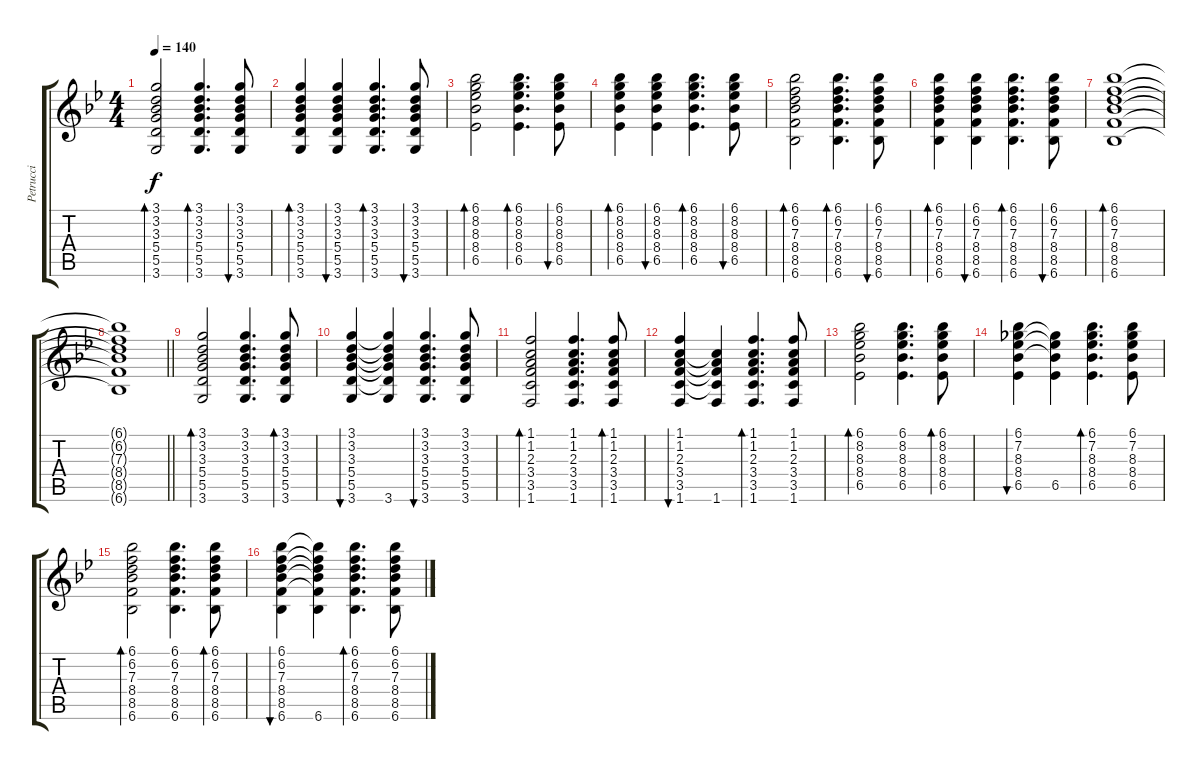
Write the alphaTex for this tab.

\track ("Petrucci" "Petrucci") {instrument acousticguitarsteel}
\staff {score tabs}
\tuning (E4 B3 G3 D3 A2 E2) {hide}
\ts (4 4)
\tempo 140
\clef g2
\ks bb
(3.1 3.2 3.3 5.4 5.5 3.6).2{bd 60 dy f} (3.1 3.2 3.3 5.4 5.5 3.6).4{d bd 60} (3.1 3.2 3.3 5.4 5.5 3.6).8{bu 60} |
(3.1 3.2 3.3 5.4 5.5 3.6).4{bd 60} (3.1 3.2 3.3 5.4 5.5 3.6).4{bu 60} (3.1 3.2 3.3 5.4 5.5 3.6).4{d bd 60} (3.1 3.2 3.3 5.4 5.5 3.6).8{bu 60} |
(6.1 8.2 8.3 8.4 6.5).2{bd 60} (6.1 8.2 8.3 8.4 6.5).4{d bd 60} (6.1 8.2 8.3 8.4 6.5).8{bu 60} |
(6.1 8.2 8.3 8.4 6.5).4{bd 60} (6.1 8.2 8.3 8.4 6.5).4{bu 60} (6.1 8.2 8.3 8.4 6.5).4{d bd 60} (6.1 8.2 8.3 8.4 6.5).8{bu 60} |
(6.1 6.2 7.3 8.4 8.5 6.6).2{bd 60} (6.1 6.2 7.3 8.4 8.5 6.6).4{d bd 60} (6.1 6.2 7.3 8.4 8.5 6.6).8{bu 60} |
(6.1 6.2 7.3 8.4 8.5 6.6).4{bd 60} (6.1 6.2 7.3 8.4 8.5 6.6).4{bu 60} (6.1 6.2 7.3 8.4 8.5 6.6).4{d bd 60} (6.1 6.2 7.3 8.4 8.5 6.6).8{bu 60} |
(6.1 6.2 7.3 8.4 8.5 6.6).1{bd 60} |
\barLineRight lightlight
(6.1{t} 6.2{t} 7.3{t} 8.4{t} 8.5{t} 6.6{t}).1 |
(3.1 3.2 3.3 5.4 5.5 3.6).2{bd 120} (3.1 3.2 3.3 5.4 5.5 3.6).4{d} (3.1 3.2 3.3 5.4 5.5 3.6).8{bd 60} |
(3.1 3.2 3.3 5.4 5.5 3.6).4{bu 60} (3.1{t} 3.2{t} 3.3{t} 5.4{t} 5.5{t} 3.6).4 (3.1 3.2 3.3 5.4 5.5 3.6).4{d bu 60} (3.1 3.2 3.3 5.4 5.5 3.6).8 |
(1.1 1.2 2.3 3.4 3.5 1.6).2{bd 120} (1.1 1.2 2.3 3.4 3.5 1.6).4{d} (1.1 1.2 2.3 3.4 3.5 1.6).8{bd 60} |
(1.1 1.2 2.3 3.4 3.5 1.6).4{bu 60} (1.2{t} 2.3{t} 3.4{t} 3.5{t} 1.6).4 (1.1 1.2 2.3 3.4 3.5 1.6).4{d bd 60} (1.1 1.2 2.3 3.4 3.5 1.6).8 |
(6.1 8.2 8.3 8.4 6.5).2{bd 120} (6.1 8.2 8.3 8.4 6.5).4{d} (6.1 8.2 8.3 8.4 6.5).8{bd 60} |
(6.1 7.2 8.3 8.4 6.5).4{bu 60} (7.2{t} 8.3{t} 8.4{t} 6.5).4 (6.1 7.2 8.3 8.4 6.5).4{d bd 60} (6.1 7.2 8.3 8.4 6.5).8 |
(6.1 6.2 7.3 8.4 8.5 6.6).2{bd 120} (6.1 6.2 7.3 8.4 8.5 6.6).4{d} (6.1 6.2 7.3 8.4 8.5 6.6).8{bd 60} |
(6.1 6.2 7.3 8.4 8.5 6.6).4{bu 60} (6.1{t} 6.2{t} 7.3{t} 8.4{t} 8.5{t} 6.6).4 (6.1 6.2 7.3 8.4 8.5 6.6).4{d bd 60} (6.1 6.2 7.3 8.4 8.5 6.6).8
